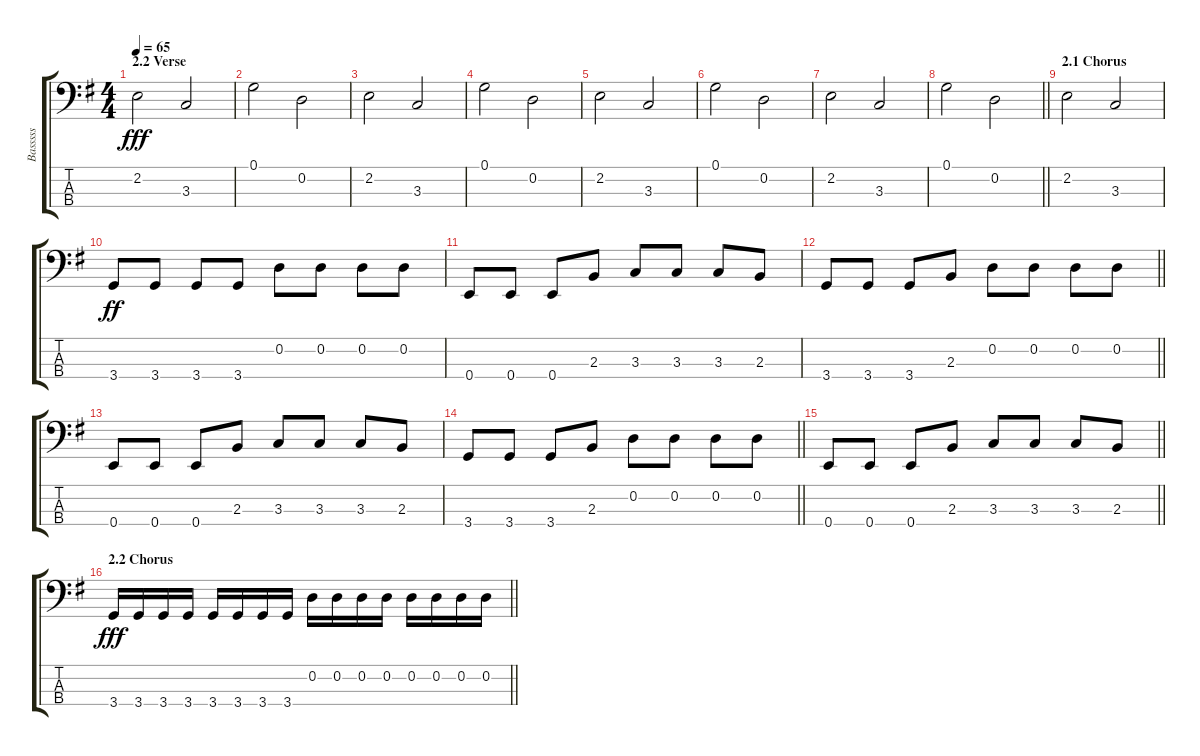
\track ("Basssss" "Basssss") {instrument electricbassfinger}
\staff {score tabs}
\tuning (G2 D2 A1 E1) {hide}
\ts (4 4)
\section ("" "2.2 Verse")
\tempo 65
\clef f4
\ks eminor
2.2.2{dy fff} 3.3.2 |
0.1.2 0.2.2 |
2.2.2 3.3.2 |
0.1.2 0.2.2 |
2.2.2 3.3.2 |
0.1.2 0.2.2 |
2.2.2 3.3.2 |
\barLineRight lightlight
0.1.2 0.2.2 |
\section ("" "2.1 Chorus")
2.2.2 3.3.2 |
3.4.8{dy ff} 3.4.8 3.4.8 3.4.8 0.2.8 0.2.8 0.2.8 0.2.8 |
0.4.8 0.4.8 0.4.8 2.3.8 3.3.8 3.3.8 3.3.8 2.3.8 |
\barLineRight lightlight
3.4.8 3.4.8 3.4.8 2.3.8 0.2.8 0.2.8 0.2.8 0.2.8 |
0.4.8 0.4.8 0.4.8 2.3.8 3.3.8 3.3.8 3.3.8 2.3.8 |
\barLineRight lightlight
3.4.8 3.4.8 3.4.8 2.3.8 0.2.8 0.2.8 0.2.8 0.2.8 |
\barLineRight lightlight
0.4.8 0.4.8 0.4.8 2.3.8 3.3.8 3.3.8 3.3.8 2.3.8 |
\section ("" "2.2 Chorus")
\barLineRight lightlight
3.4.16{dy fff} 3.4.16 3.4.16 3.4.16 3.4.16 3.4.16 3.4.16 3.4.16 0.2.16 0.2.16 0.2.16 0.2.16 0.2.16 0.2.16 0.2.16 0.2.16
